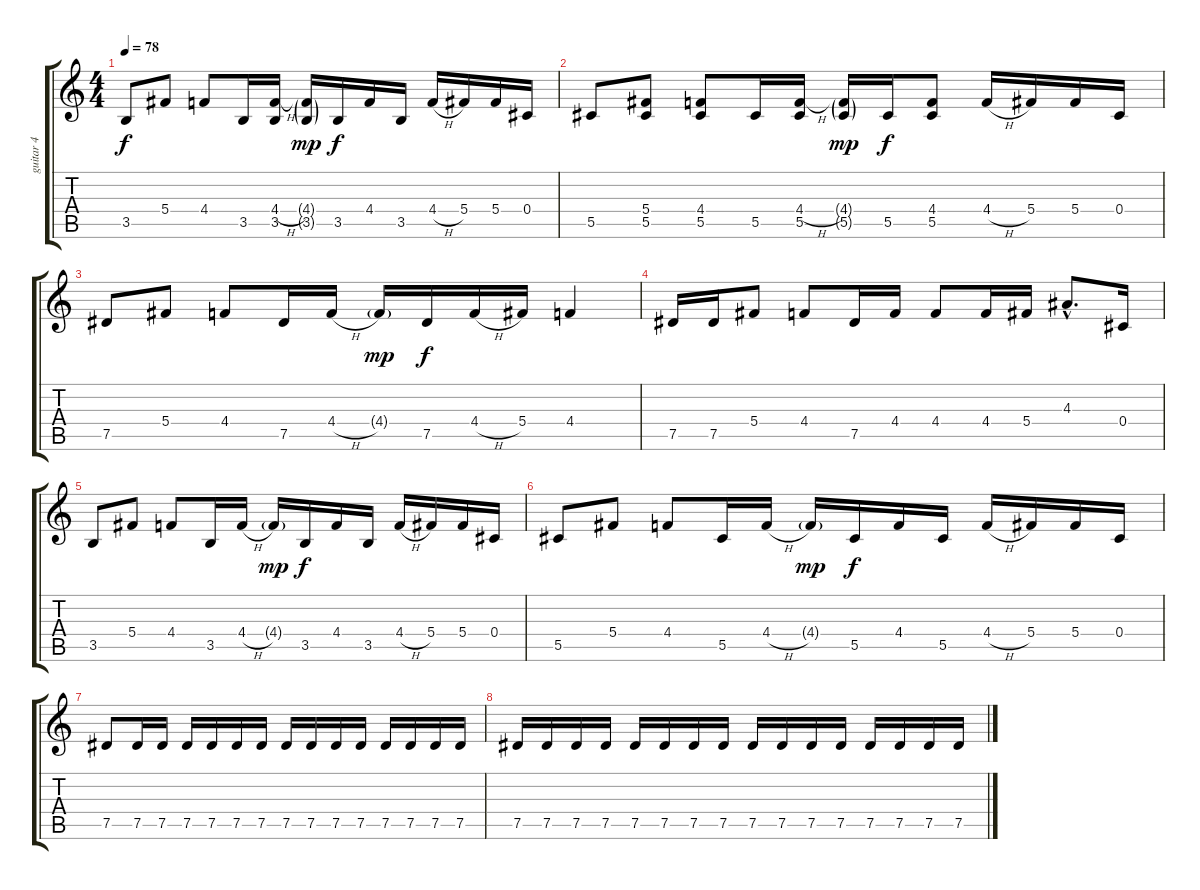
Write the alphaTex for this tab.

\track ("guitar 4" "guitar 4") {instrument electricguitarclean}
\staff {score tabs}
\tuning (Eb4 Bb3 Gb3 Db3 Ab2 Eb2) {hide}
\ts (4 4)
\tempo 78
\clef g2
\ks c
3.5.8{dy f} 5.4.8 4.4.8 3.5.16 (4.4{h} 3.5).16 (4.4{g} 3.5{g}).16{dy mp} 3.5.16{dy f} 4.4.16 3.5.16 4.4{h}.16 5.4.16 5.4.16 0.4.16 |
5.5.8 (5.4 5.5).8 (4.4 5.5).8 5.5.16 (4.4{h} 5.5).16 (4.4{g} 5.5{g}).16{dy mp} 5.5.16{dy f} (4.4 5.5).8 4.4{h}.16 5.4.16 5.4.16 0.4.16 |
7.5.8 5.4.8 4.4.8 7.5.16 4.4{h}.16 4.4{g}.16{dy mp} 7.5.16{dy f} 4.4{h}.16 5.4.16 4.4.4 |
7.5.16 7.5.16 5.4.8 4.4.8 7.5.16 4.4.16 4.4.8 4.4.16 5.4.16 4.3{hac}.8{d} 0.4.16 |
3.5.8 5.4.8 4.4.8 3.5.16 4.4{h}.16 4.4{g}.16{dy mp} 3.5.16{dy f} 4.4.16 3.5.16 4.4{h}.16 5.4.16 5.4.16 0.4.16 |
5.5.8 5.4.8 4.4.8 5.5.16 4.4{h}.16 4.4{g}.16{dy mp} 5.5.16{dy f} 4.4.16 5.5.16 4.4{h}.16 5.4.16 5.4.16 0.4.16 |
7.5.8 7.5.16 7.5.16 7.5.16 7.5.16 7.5.16 7.5.16 7.5.16 7.5.16 7.5.16 7.5.16 7.5.16 7.5.16 7.5.16 7.5.16 |
7.5.16 7.5.16 7.5.16 7.5.16 7.5.16 7.5.16 7.5.16 7.5.16 7.5.16 7.5.16 7.5.16 7.5.16 7.5.16 7.5.16 7.5.16 7.5.16
